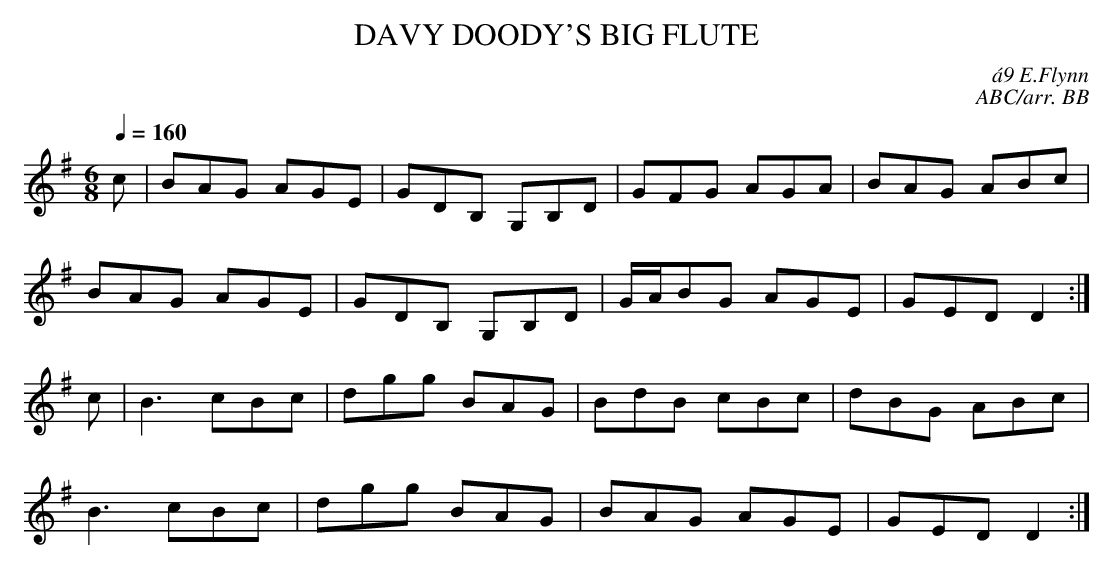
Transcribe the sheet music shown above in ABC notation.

X:1
T:DAVY DOODY'S BIG FLUTE
C:\'a9 E.Flynn
C:ABC/arr. BB
M:6/8
Q:1/4=160
L:1/8
K:G
c|BAG AGE|GDB, G,B,D|GFG AGA|BAG ABc|
BAG AGE|GDB, G,B,D|G/A/BG AGE|GED D2:|
c|B3 cBc|dgg BAG|BdB cBc|dBG ABc|
B3 cBc|dgg BAG|BAG AGE|GED D2:|
